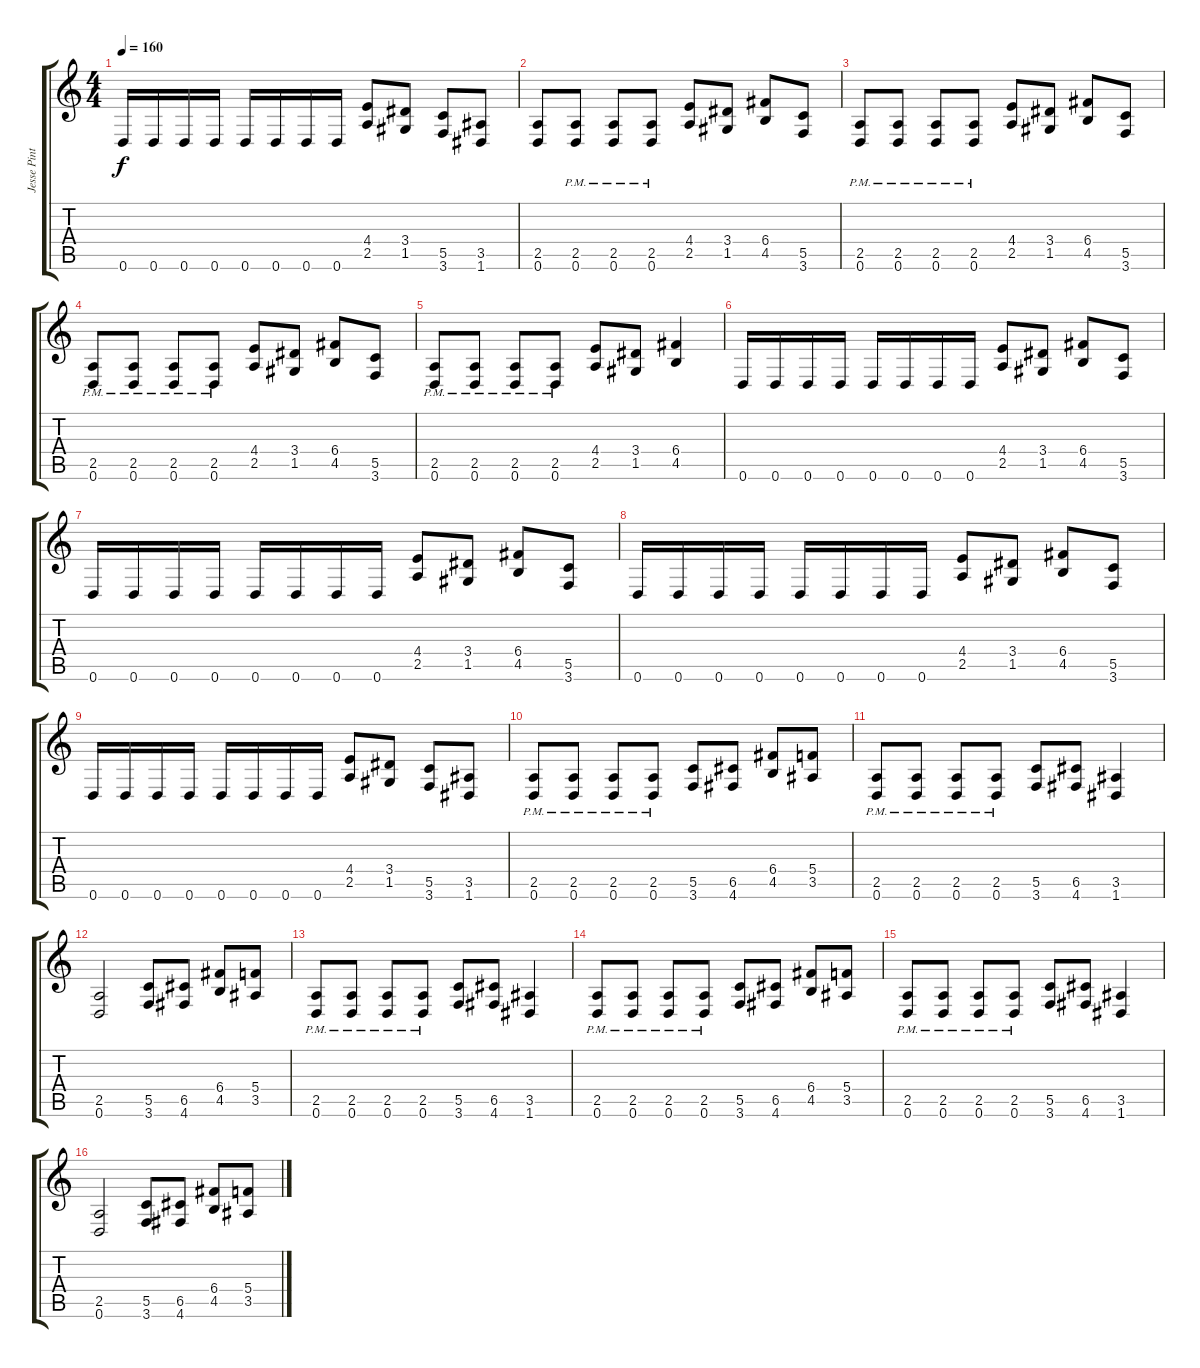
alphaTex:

\track ("Jesse Pintado (Guitar 2)" "Jesse Pint") {instrument distortionguitar}
\staff {score tabs}
\tuning (D4 A3 F3 C3 G2 D2) {hide}
\ts (4 4)
\tempo 160
\clef g2
\ks c
0.6.16{dy f} 0.6.16 0.6.16 0.6.16 0.6.16 0.6.16 0.6.16 0.6.16 (4.4 2.5).8 (3.4 1.5).8 (5.5 3.6).8 (3.5 1.6).8 |
(2.5 0.6).8 (2.5{pm} 0.6).8 (2.5{pm} 0.6).8 (2.5{pm} 0.6).8 (4.4 2.5).8 (3.4 1.5).8 (6.4 4.5).8 (5.5 3.6).8 |
(2.5{pm} 0.6).8 (2.5{pm} 0.6).8 (2.5{pm} 0.6).8 (2.5{pm} 0.6).8 (4.4 2.5).8 (3.4 1.5).8 (6.4 4.5).8 (5.5 3.6).8 |
(2.5{pm} 0.6).8 (2.5{pm} 0.6).8 (2.5{pm} 0.6).8 (2.5{pm} 0.6).8 (4.4 2.5).8 (3.4 1.5).8 (6.4 4.5).8 (5.5 3.6).8 |
(2.5{pm} 0.6).8 (2.5{pm} 0.6).8 (2.5{pm} 0.6).8 (2.5{pm} 0.6).8 (4.4 2.5).8 (3.4 1.5).8 (6.4 4.5).4 |
0.6.16 0.6.16 0.6.16 0.6.16 0.6.16 0.6.16 0.6.16 0.6.16 (4.4 2.5).8 (3.4 1.5).8 (6.4 4.5).8 (5.5 3.6).8 |
0.6.16 0.6.16 0.6.16 0.6.16 0.6.16 0.6.16 0.6.16 0.6.16 (4.4 2.5).8 (3.4 1.5).8 (6.4 4.5).8 (5.5 3.6).8 |
0.6.16 0.6.16 0.6.16 0.6.16 0.6.16 0.6.16 0.6.16 0.6.16 (4.4 2.5).8 (3.4 1.5).8 (6.4 4.5).8 (5.5 3.6).8 |
0.6.16 0.6.16 0.6.16 0.6.16 0.6.16 0.6.16 0.6.16 0.6.16 (4.4 2.5).8 (3.4 1.5).8 (5.5 3.6).8 (3.5 1.6).8 |
(2.5{pm} 0.6).8 (2.5{pm} 0.6).8 (2.5{pm} 0.6).8 (2.5{pm} 0.6).8 (5.5 3.6).8 (6.5 4.6).8 (6.4 4.5).8 (5.4 3.5).8 |
(2.5{pm} 0.6).8 (2.5{pm} 0.6).8 (2.5{pm} 0.6).8 (2.5{pm} 0.6).8 (5.5 3.6).8 (6.5 4.6).8 (3.5 1.6).4 |
(2.5 0.6).2 (5.5 3.6).8 (6.5 4.6).8 (6.4 4.5).8 (5.4 3.5).8 |
(2.5{pm} 0.6).8 (2.5{pm} 0.6).8 (2.5{pm} 0.6).8 (2.5{pm} 0.6).8 (5.5 3.6).8 (6.5 4.6).8 (3.5 1.6).4 |
(2.5{pm} 0.6).8 (2.5{pm} 0.6).8 (2.5{pm} 0.6).8 (2.5{pm} 0.6).8 (5.5 3.6).8 (6.5 4.6).8 (6.4 4.5).8 (5.4 3.5).8 |
(2.5{pm} 0.6).8 (2.5{pm} 0.6).8 (2.5{pm} 0.6).8 (2.5{pm} 0.6).8 (5.5 3.6).8 (6.5 4.6).8 (3.5 1.6).4 |
(2.5 0.6).2 (5.5 3.6).8 (6.5 4.6).8 (6.4 4.5).8 (5.4 3.5).8
